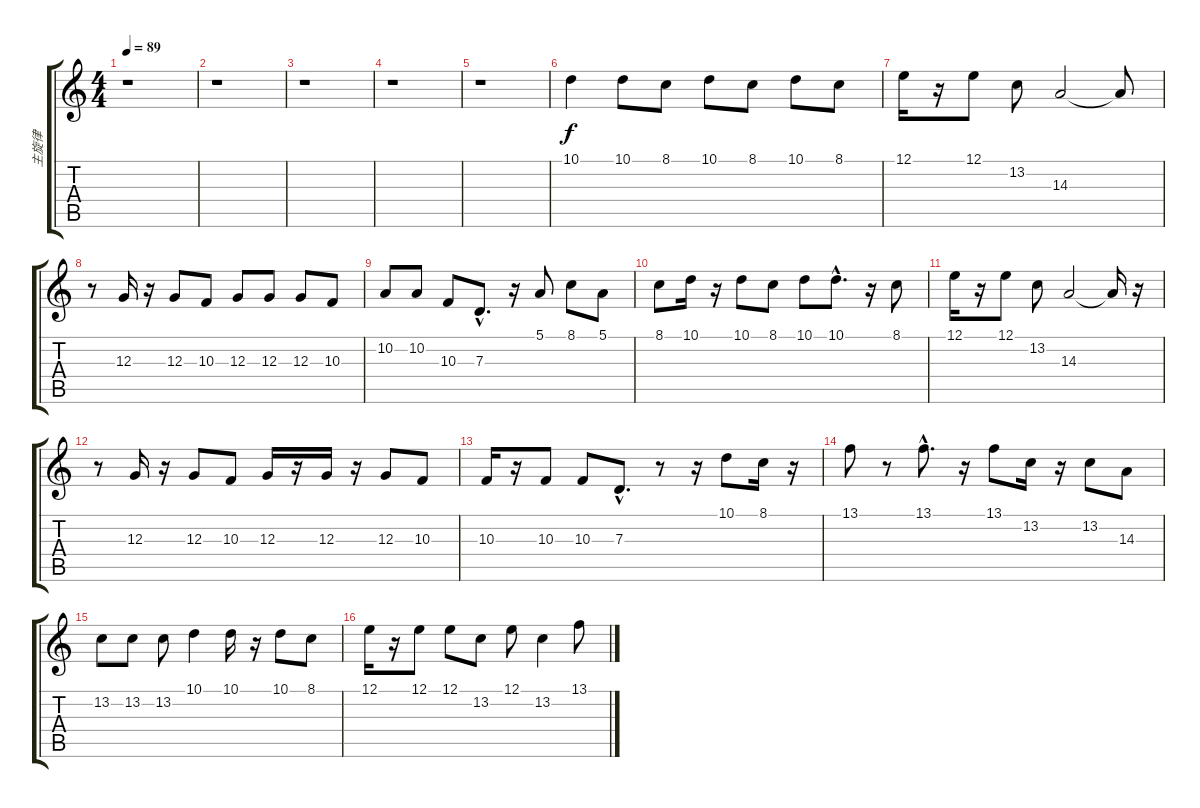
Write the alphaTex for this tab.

\track ("主旋律" "主旋律") {instrument sopranosax}
\staff {score tabs}
\tuning (E4 B3 G3 D3 A2 E2) {hide}
\ts (4 4)
\tempo 89
\clef g2
\ks c
r.1{dy f} |
r.1 |
r.1 |
r.1 |
r.1 |
10.1.4 10.1.8 8.1.8 10.1.8 8.1.8 10.1.8 8.1.8 |
12.1.16 r.16 12.1.8 13.2.8 14.3.2 14.3{t}.8 |
r.8 12.3.16 r.16 12.3.8 10.3.8 12.3.8 12.3.8 12.3.8 10.3.8 |
10.2.8 10.2.8 10.3.8 7.3{hac}.8{d} r.16 5.1.8 8.1.8 5.1.8 |
8.1.8 10.1.16 r.16 10.1.8 8.1.8 10.1.8 10.1{hac}.8{d} r.16 8.1.8 |
12.1.16 r.16 12.1.8 13.2.8 14.3.2 14.3{t}.16 r.16 |
r.8 12.3.16 r.16 12.3.8 10.3.8 12.3.16 r.16 12.3.16 r.16 12.3.8 10.3.8 |
10.3.16 r.16 10.3.8 10.3.8 7.3{hac}.8{d} r.8 r.16 10.1.8 8.1.16 r.16 |
13.1.8 r.8 13.1{hac}.8{d} r.16 13.1.8 13.2.16 r.16 13.2.8 14.3.8 |
13.2.8 13.2.8 13.2.8 10.1.4 10.1.16 r.16 10.1.8 8.1.8 |
12.1.16 r.16 12.1.8 12.1.8 13.2.8 12.1.8 13.2.4 13.1.8
